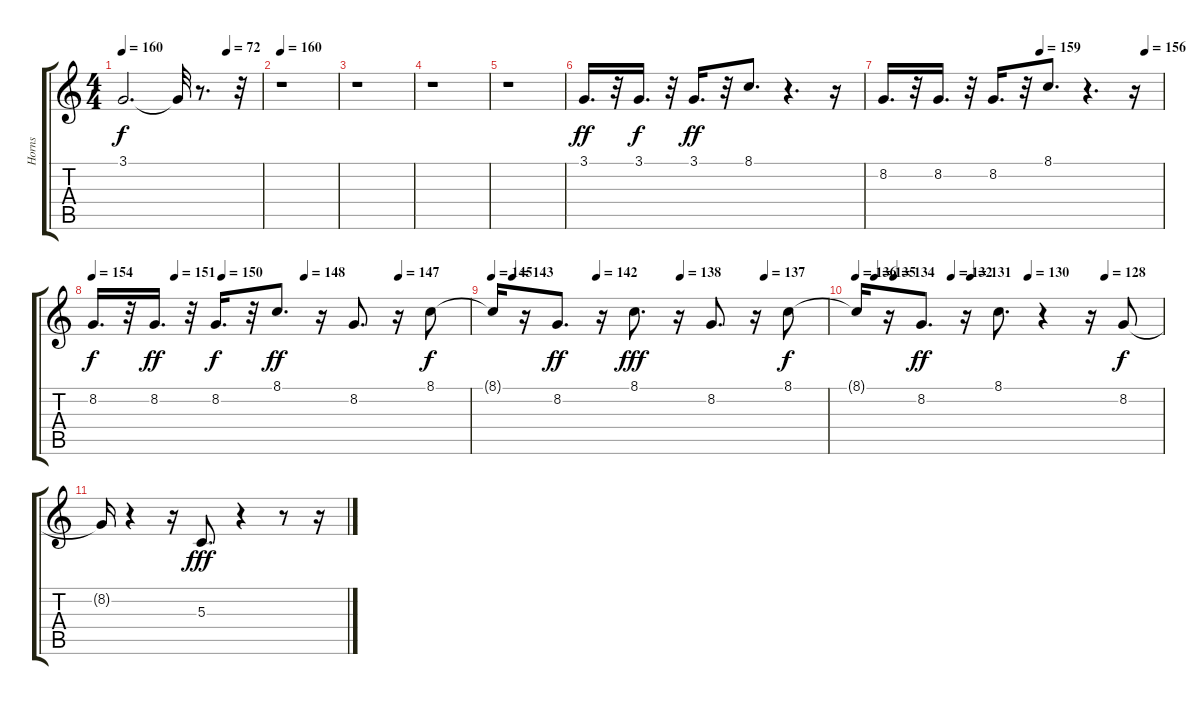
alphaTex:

\track ("Horns" "Horns") {instrument frenchhorn}
\staff {score tabs}
\tuning (E4 B3 G3 D3 A2 E2) {hide}
\ts (4 4)
\tempo 160
\tempo (72 0.75)
\clef g2
\ks c
3.1{t}.2{d dy f} 3.1{t}.32 r.8{d} r.32 |
\tempo 160
r.1 |
r.1 |
r.1 |
r.1 |
3.1.16{d dy ff} r.32 3.1.16{d dy f} r.32 3.1.16{d dy ff} r.32 8.1.8{d} r.4{d} r.16 |
\tempo (159 0.5625)
\tempo (156 0.9375)
8.2.16{d} r.32 8.2.16{d} r.32 8.2.16{d} r.32 8.1.8{d} r.4{d} r.16 |
\tempo 154
\tempo (151 0.21875)
\tempo (150 0.34375)
\tempo (148 0.5625)
\tempo (147 0.8125)
8.2.16{d dy f} r.32 8.2.16{d dy ff} r.32 8.2.16{d dy f} r.32 8.1.8{d dy ff} r.16 8.2.8{d} r.16 8.1.8{dy f} |
\tempo 145
\tempo (143 0.0625)
\tempo (142 0.3125)
\tempo (138 0.5625)
\tempo (137 0.8125)
8.1{t}.16 r.16 8.2.8{d dy ff} r.16 8.1.8{d dy fff} r.16 8.2.8{d} r.16 8.1.8{dy f} |
\tempo 136
\tempo (135 0.0625)
\tempo (134 0.125)
\tempo (132 0.3125)
\tempo (131 0.375)
\tempo (130 0.5625)
\tempo (128 0.8125)
8.1{t}.16 r.16 8.2.8{d dy ff} r.16 8.1.8{d} r.4 r.16 8.2.8{dy f} |
8.2{t}.16 r.4 r.16 5.3.8{d dy fff} r.4 r.8 r.16
